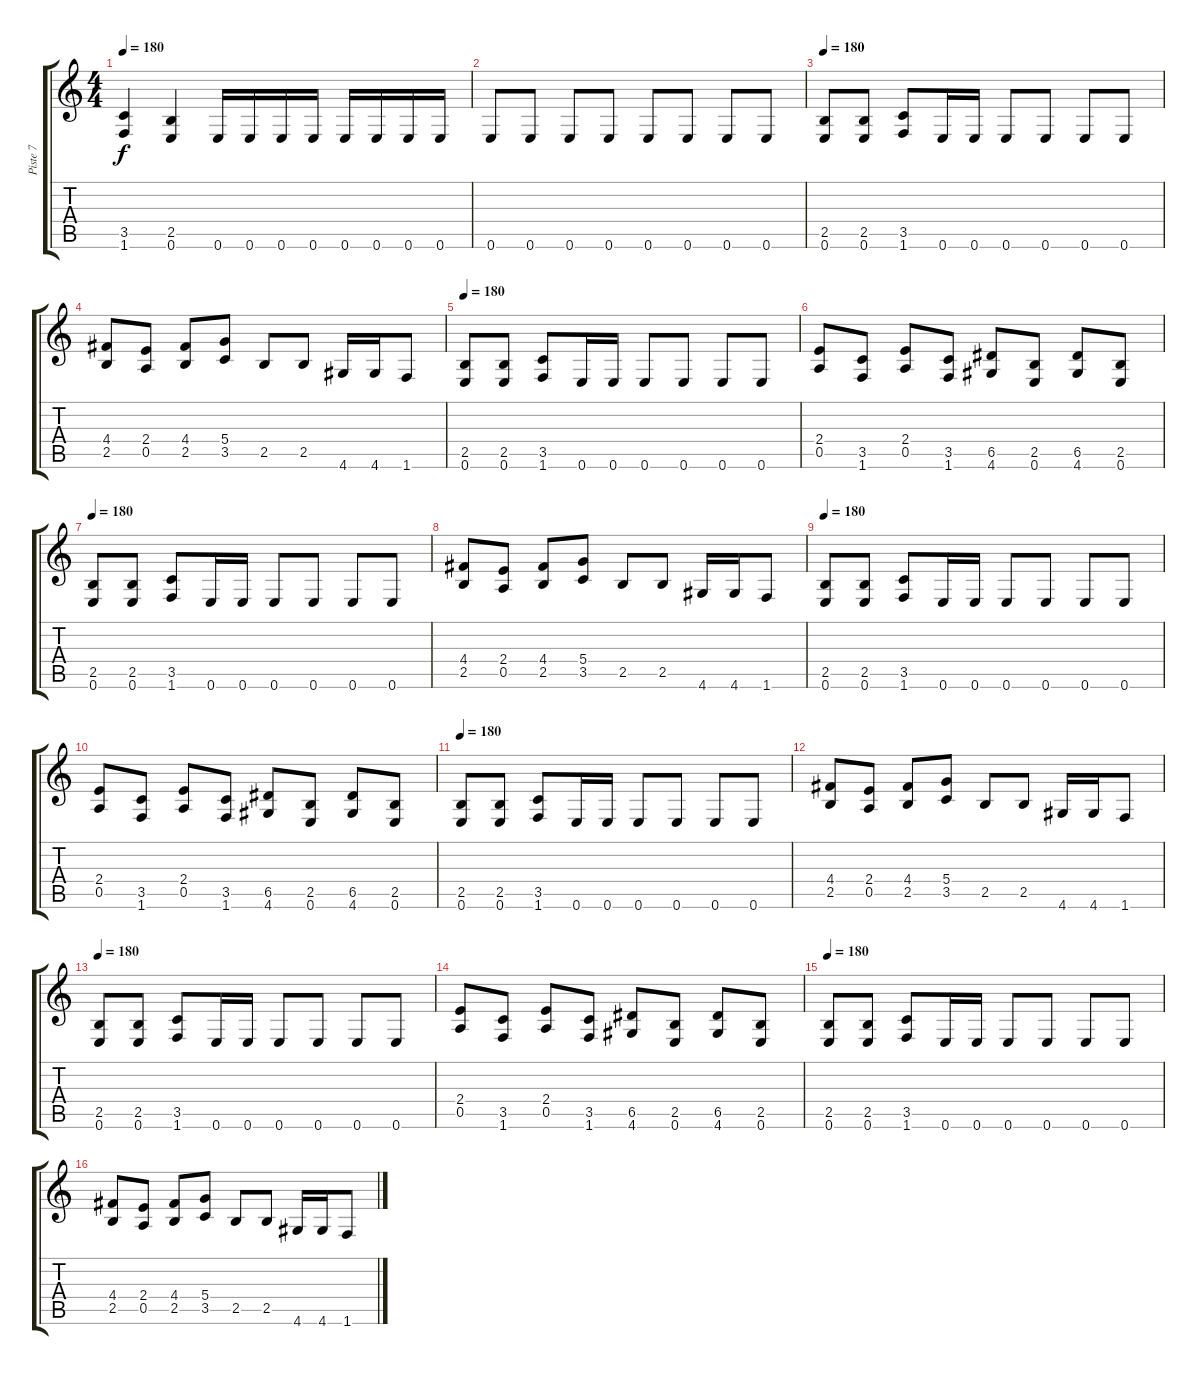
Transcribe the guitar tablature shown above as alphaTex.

\track ("Piste 7" "Piste 7") {instrument distortionguitar}
\staff {score tabs}
\tuning (E4 B3 G3 D3 A2 E2) {hide}
\ts (4 4)
\tempo 180
\clef g2
\ks c
(3.5 1.6).4{dy f} (2.5 0.6).4 0.6.16 0.6.16 0.6.16 0.6.16 0.6.16 0.6.16 0.6.16 0.6.16 |
0.6.8 0.6.8 0.6.8 0.6.8 0.6.8 0.6.8 0.6.8 0.6.8 |
\tempo 180
(2.5 0.6).8 (2.5 0.6).8 (3.5 1.6).8 0.6.16 0.6.16 0.6.8 0.6.8 0.6.8 0.6.8 |
(4.4 2.5).8 (2.4 0.5).8 (4.4 2.5).8 (5.4 3.5).8 2.5.8 2.5.8 4.6.16 4.6.16 1.6.8 |
\tempo 180
(2.5 0.6).8 (2.5 0.6).8 (3.5 1.6).8 0.6.16 0.6.16 0.6.8 0.6.8 0.6.8 0.6.8 |
(2.4 0.5).8 (3.5 1.6).8 (2.4 0.5).8 (3.5 1.6).8 (6.5 4.6).8 (2.5 0.6).8 (6.5 4.6).8 (2.5 0.6).8 |
\tempo 180
(2.5 0.6).8 (2.5 0.6).8 (3.5 1.6).8 0.6.16 0.6.16 0.6.8 0.6.8 0.6.8 0.6.8 |
(4.4 2.5).8 (2.4 0.5).8 (4.4 2.5).8 (5.4 3.5).8 2.5.8 2.5.8 4.6.16 4.6.16 1.6.8 |
\tempo 180
(2.5 0.6).8 (2.5 0.6).8 (3.5 1.6).8 0.6.16 0.6.16 0.6.8 0.6.8 0.6.8 0.6.8 |
(2.4 0.5).8 (3.5 1.6).8 (2.4 0.5).8 (3.5 1.6).8 (6.5 4.6).8 (2.5 0.6).8 (6.5 4.6).8 (2.5 0.6).8 |
\tempo 180
(2.5 0.6).8 (2.5 0.6).8 (3.5 1.6).8 0.6.16 0.6.16 0.6.8 0.6.8 0.6.8 0.6.8 |
(4.4 2.5).8 (2.4 0.5).8 (4.4 2.5).8 (5.4 3.5).8 2.5.8 2.5.8 4.6.16 4.6.16 1.6.8 |
\tempo 180
(2.5 0.6).8 (2.5 0.6).8 (3.5 1.6).8 0.6.16 0.6.16 0.6.8 0.6.8 0.6.8 0.6.8 |
(2.4 0.5).8 (3.5 1.6).8 (2.4 0.5).8 (3.5 1.6).8 (6.5 4.6).8 (2.5 0.6).8 (6.5 4.6).8 (2.5 0.6).8 |
\tempo 180
(2.5 0.6).8 (2.5 0.6).8 (3.5 1.6).8 0.6.16 0.6.16 0.6.8 0.6.8 0.6.8 0.6.8 |
(4.4 2.5).8 (2.4 0.5).8 (4.4 2.5).8 (5.4 3.5).8 2.5.8 2.5.8 4.6.16 4.6.16 1.6.8
